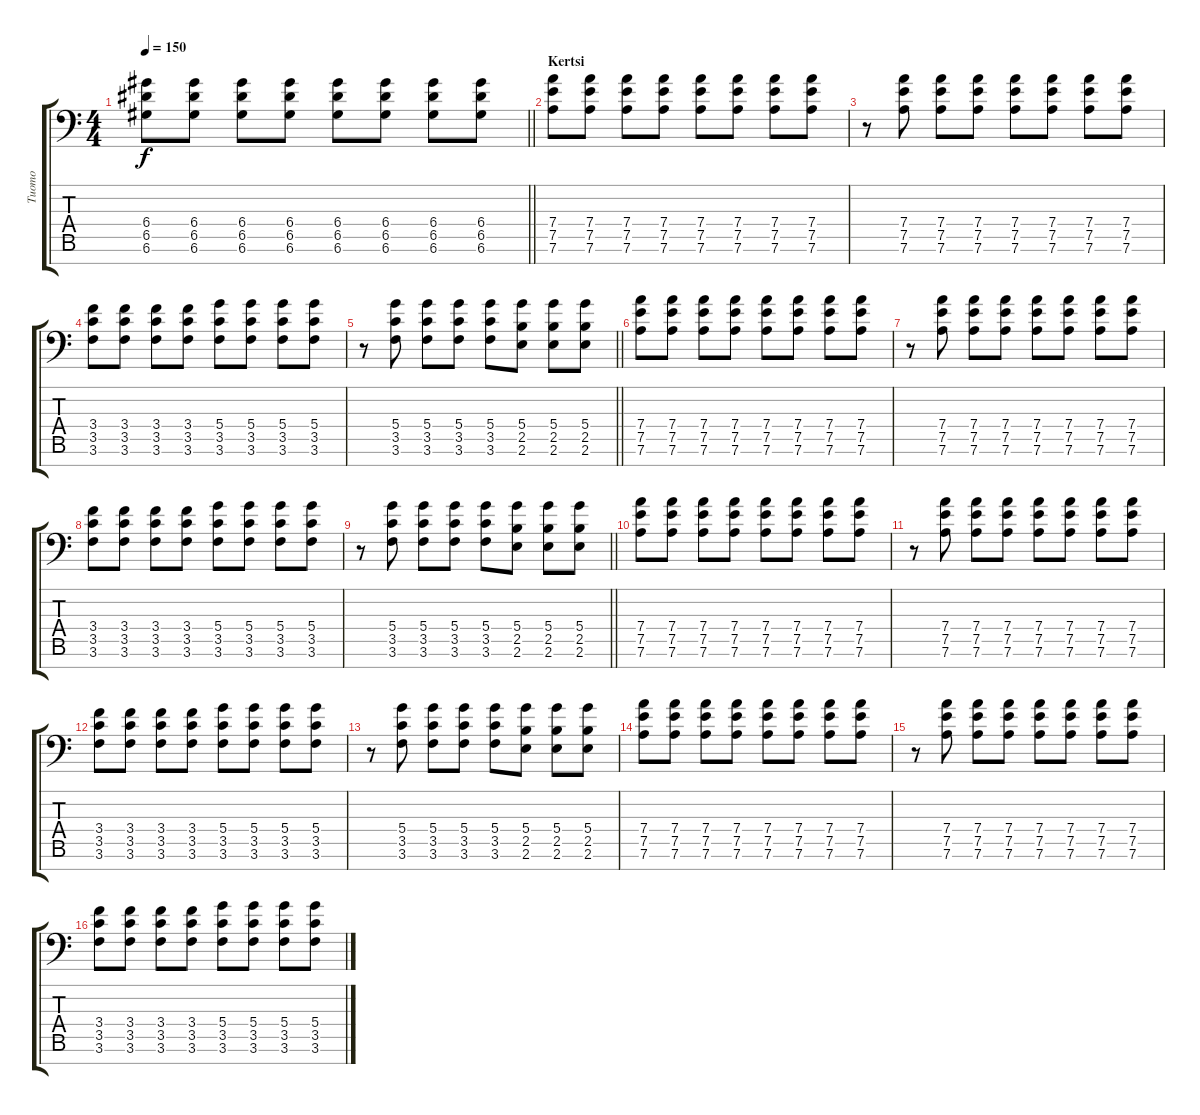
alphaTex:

\track ("Tuomo" "Tuomo") {instrument distortionguitar}
\staff {score tabs}
\tuning (E4 B3 G3 D3 A2 D2 A1) {hide}
\ts (4 4)
\tempo 150
\clef f4
\barLineRight lightlight
\ks c
(6.4{t} 6.5{t} 6.6{t}).8{dy f} (6.4 6.5 6.6).8 (6.4 6.5 6.6).8 (6.4 6.5 6.6).8 (6.4 6.5 6.6).8 (6.4 6.5 6.6).8 (6.4 6.5 6.6).8 (6.4 6.5 6.6).8 |
\section ("" "Kertsi")
(7.4 7.5 7.6).8 (7.4 7.5 7.6).8 (7.4 7.5 7.6).8 (7.4 7.5 7.6).8 (7.4 7.5 7.6).8 (7.4 7.5 7.6).8 (7.4 7.5 7.6).8 (7.4 7.5 7.6).8 |
r.8 (7.4 7.5 7.6).8 (7.4 7.5 7.6).8 (7.4 7.5 7.6).8 (7.4 7.5 7.6).8 (7.4 7.5 7.6).8 (7.4 7.5 7.6).8 (7.4 7.5 7.6).8 |
(3.4 3.5 3.6).8 (3.4 3.5 3.6).8 (3.4 3.5 3.6).8 (3.4 3.5 3.6).8 (5.4 3.5 3.6).8 (5.4 3.5 3.6).8 (5.4 3.5 3.6).8 (5.4 3.5 3.6).8 |
\barLineRight lightlight
r.8 (5.4 3.5 3.6).8 (5.4 3.5 3.6).8 (5.4 3.5 3.6).8 (5.4 3.5 3.6).8 (5.4 2.5 2.6).8 (5.4 2.5 2.6).8 (5.4 2.5 2.6).8 |
(7.4 7.5 7.6).8 (7.4 7.5 7.6).8 (7.4 7.5 7.6).8 (7.4 7.5 7.6).8 (7.4 7.5 7.6).8 (7.4 7.5 7.6).8 (7.4 7.5 7.6).8 (7.4 7.5 7.6).8 |
r.8 (7.4 7.5 7.6).8 (7.4 7.5 7.6).8 (7.4 7.5 7.6).8 (7.4 7.5 7.6).8 (7.4 7.5 7.6).8 (7.4 7.5 7.6).8 (7.4 7.5 7.6).8 |
(3.4 3.5 3.6).8 (3.4 3.5 3.6).8 (3.4 3.5 3.6).8 (3.4 3.5 3.6).8 (5.4 3.5 3.6).8 (5.4 3.5 3.6).8 (5.4 3.5 3.6).8 (5.4 3.5 3.6).8 |
\barLineRight lightlight
r.8 (5.4 3.5 3.6).8 (5.4 3.5 3.6).8 (5.4 3.5 3.6).8 (5.4 3.5 3.6).8 (5.4 2.5 2.6).8 (5.4 2.5 2.6).8 (5.4 2.5 2.6).8 |
(7.4 7.5 7.6).8 (7.4 7.5 7.6).8 (7.4 7.5 7.6).8 (7.4 7.5 7.6).8 (7.4 7.5 7.6).8 (7.4 7.5 7.6).8 (7.4 7.5 7.6).8 (7.4 7.5 7.6).8 |
r.8 (7.4 7.5 7.6).8 (7.4 7.5 7.6).8 (7.4 7.5 7.6).8 (7.4 7.5 7.6).8 (7.4 7.5 7.6).8 (7.4 7.5 7.6).8 (7.4 7.5 7.6).8 |
(3.4 3.5 3.6).8 (3.4 3.5 3.6).8 (3.4 3.5 3.6).8 (3.4 3.5 3.6).8 (5.4 3.5 3.6).8 (5.4 3.5 3.6).8 (5.4 3.5 3.6).8 (5.4 3.5 3.6).8 |
r.8 (5.4 3.5 3.6).8 (5.4 3.5 3.6).8 (5.4 3.5 3.6).8 (5.4 3.5 3.6).8 (5.4 2.5 2.6).8 (5.4 2.5 2.6).8 (5.4 2.5 2.6).8 |
(7.4 7.5 7.6).8 (7.4 7.5 7.6).8 (7.4 7.5 7.6).8 (7.4 7.5 7.6).8 (7.4 7.5 7.6).8 (7.4 7.5 7.6).8 (7.4 7.5 7.6).8 (7.4 7.5 7.6).8 |
r.8 (7.4 7.5 7.6).8 (7.4 7.5 7.6).8 (7.4 7.5 7.6).8 (7.4 7.5 7.6).8 (7.4 7.5 7.6).8 (7.4 7.5 7.6).8 (7.4 7.5 7.6).8 |
(3.4 3.5 3.6).8 (3.4 3.5 3.6).8 (3.4 3.5 3.6).8 (3.4 3.5 3.6).8 (5.4 3.5 3.6).8 (5.4 3.5 3.6).8 (5.4 3.5 3.6).8 (5.4 3.5 3.6).8
